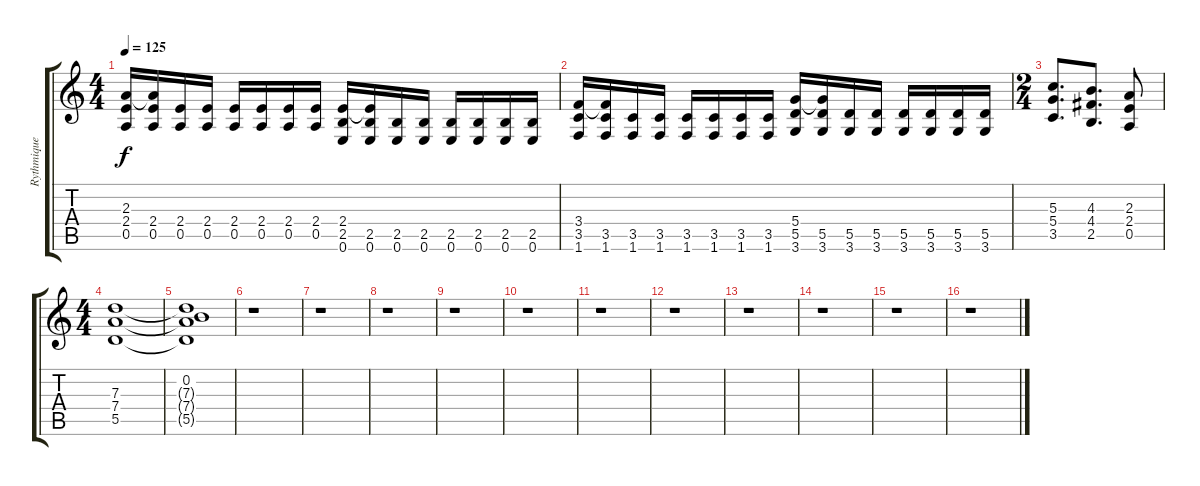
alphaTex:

\track ("Rythmique" "Rythmique") {instrument overdrivenguitar}
\staff {score tabs}
\tuning (E4 B3 G3 D3 A2 E2) {hide}
\ts (4 4)
\tempo 125
\clef g2
\ks c
(2.3 2.4 0.5).16{dy f} (2.3{t} 2.4 0.5).16 (2.4 0.5).16 (2.4 0.5).16 (2.4 0.5).16 (2.4 0.5).16 (2.4 0.5).16 (2.4 0.5).16 (2.4 2.5 0.6).16 (2.4{t} 2.5 0.6).16 (2.5 0.6).16 (2.5 0.6).16 (2.5 0.6).16 (2.5 0.6).16 (2.5 0.6).16 (2.5 0.6).16 |
(3.4 3.5 1.6).16 (3.4{t} 3.5 1.6).16 (3.5 1.6).16 (3.5 1.6).16 (3.5 1.6).16 (3.5 1.6).16 (3.5 1.6).16 (3.5 1.6).16 (5.4 5.5 3.6).16 (5.4{t} 5.5 3.6).16 (5.5 3.6).16 (5.5 3.6).16 (5.5 3.6).16 (5.5 3.6).16 (5.5 3.6).16 (5.5 3.6).16 |
\ts (2 4)
(5.3 5.4 3.5).8{d} (4.3 4.4 2.5).8{d} (2.3 2.4 0.5).8 |
\ts (4 4)
(7.3 7.4 5.5).1 |
(0.2 7.3{t} 7.4{t} 5.5{t}).1 |
r.1 |
r.1 |
r.1 |
r.1 |
r.1 |
r.1 |
r.1 |
r.1 |
r.1 |
r.1 |
r.1
